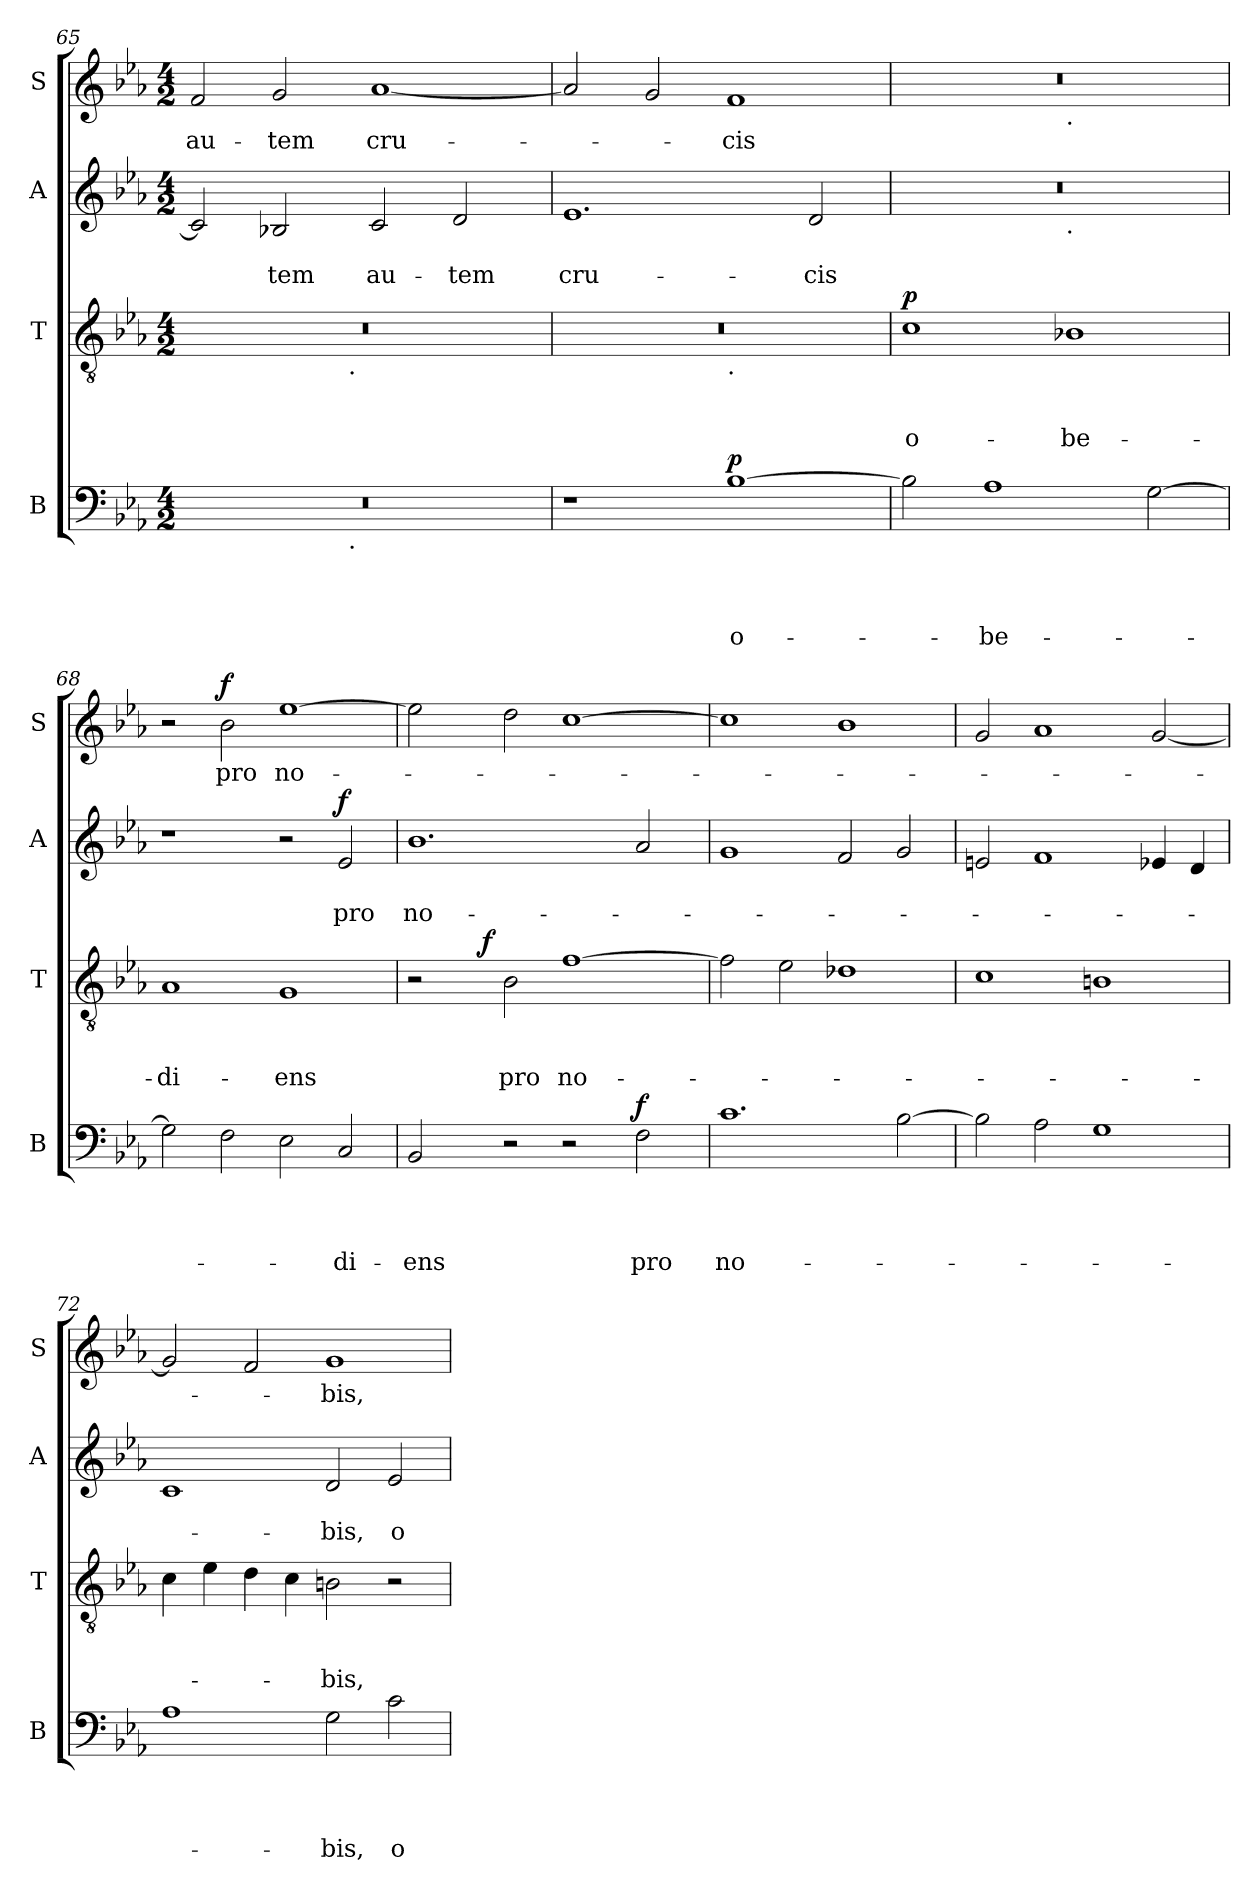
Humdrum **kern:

**kern	**text	**text	**text	**text	**dynam	**kern	**text	**text	**text	**dynam	**kern	**text	**text	**dynam	**kern	**text	**dynam
*part4	*part4	*part4	*part4	*part4	*part4	*part3	*part3	*part3	*part3	*part3	*part2	*part2	*part2	*part2	*part1	*part1	*part1
*staff4	*staff4	*staff4	*staff4	*staff4	*staff4	*staff3	*staff3	*staff3	*staff3	*staff3	*staff2	*staff2	*staff2	*staff2	*staff1	*staff1	*staff1
*I"B	*	*	*	*	*	*I"T	*	*	*	*	*I"A	*	*	*	*I"S	*	*
*I'B	*	*	*	*	*	*I'T	*	*	*	*	*I'A	*	*	*	*I'S	*	*
*clefF4	*	*	*	*	*	*clefGv2	*	*	*	*	*clefG2	*	*	*	*clefG2	*	*
*k[b-e-a-]	*	*	*	*	*	*k[b-e-a-]	*	*	*	*	*k[b-e-a-]	*	*	*	*k[b-e-a-]	*	*
*E-:	*	*	*	*	*	*E-:	*	*	*	*	*E-:	*	*	*	*E-:	*	*
*M4/2	*	*	*	*	*	*M4/2	*	*	*	*	*M4/2	*	*	*	*M4/2	*	*
=65	=65	=65	=65	=65	=65	=65	=65	=65	=65	=65	=65	=65	=65	=65	=65	=65	=65
!	!	!	!	!	!	!	!	!	!	!	!	!	!	!	!	!LO:LY:b	!
*^	*	*	*	*	*	*^	*	*	*	*	*	*	*	*	*	*	*
0r	2...ryy	.	.	.	.	.	0r	2...ryy	.	.	.	.	2c/]	.	.	.	2f/	au-	.
!	!	!	!	!	!	!	!	!	!	!	!	!	!	!	!LO:LY:b	!	!	!LO:LY:b	!
.	.	.	.	.	.	.	.	.	.	.	.	.	2B-X/	.	-tem	.	2g/	-tem	.
!	!	!	!	!	!	!	!	!LO:TX:b:t=.	!	!	!	!	!	!	!	!	!	!	!
!	!LO:TX:b:t=.	!	!	!	!	!	!	!	!	!	!	!	!	!	!	!	!	!	!
.	1ryy	.	.	.	.	.	.	1ryy	.	.	.	.	.	.	.	.	.	.	.
!	!	!	!	!	!	!	!	!	!	!	!	!	!	!	!LO:LY:b	!	!	!LO:LY:b	!
.	.	.	.	.	.	.	.	.	.	.	.	.	2c/	.	au-	.	[<1a-	cru-	.
!	!	!	!	!	!	!	!	!	!	!	!	!	!	!	!LO:LY:b	!	!	!	!
.	.	.	.	.	.	.	.	.	.	.	.	.	2d/	.	-tem	.	.	.	.
.	16ryy	.	.	.	.	.	.	16ryy	.	.	.	.	.	.	.	.	.	.	.
=66	=66	=66	=66	=66	=66	=66	=66	=66	=66	=66	=66	=66	=66	=66	=66	=66	=66	=66	=66
!	!	!	!	!	!	!	!	!	!	!	!	!	!	!	!LO:LY:b	!	!	!	!
*v	*v	*	*	*	*	*	*	*	*	*	*	*	*	*	*	*	*	*	*
1r	.	.	.	.	.	0r	1ryy	.	.	.	.	1.e-	.	cru-	.	2a-/]	.	.
.	.	.	.	.	.	.	.	.	.	.	.	.	.	.	.	2g/	.	.
!	!	!	!	!	!	!	!LO:TX:b:t=.	!	!	!	!	!	!	!	!	!	!	!
!	!	!	!	!LO:LY:b	!LO:DY:a	!	!	!	!	!	!	!	!	!	!	!	!LO:LY:b	!
[>1B-	.	.	.	o-	p	.	1ryy	.	.	.	.	.	.	.	.	1f	-cis	.
!	!	!	!	!	!	!	!	!	!	!	!	!	!	!LO:LY:b	!	!	!	!
.	.	.	.	.	.	.	.	.	.	.	.	2d/	.	-cis	.	.	.	.
=67	=67	=67	=67	=67	=67	=67	=67	=67	=67	=67	=67	=67	=67	=67	=67	=67	=67	=67
!	!	!	!	!	!	!	!	!	!	!LO:LY:b	!LO:DY:a	!	!	!	!	!	!	!
*	*	*	*	*	*	*v	*v	*	*	*	*	*^	*	*	*	*^	*	*
2B-\]	.	.	.	.	.	1c	.	.	o-	p	0r	1ryy	.	.	.	0r	1ryy	.	.
!	!	!	!	!LO:LY:b	!	!	!	!	!	!	!	!	!	!	!	!	!	!	!
1A-	.	.	.	-be-	.	.	.	.	.	.	.	.	.	.	.	.	.	.	.
!	!	!	!	!	!	!	!	!	!	!	!	!	!	!	!	!	!LO:TX:b:t=.	!	!
!	!	!	!	!	!	!	!	!	!	!	!	!LO:TX:b:t=.	!	!	!	!	!	!	!
!	!	!	!	!	!	!	!	!	!LO:LY:b	!	!	!	!	!	!	!	!	!	!
.	.	.	.	.	.	1B-X	.	.	-be-	.	.	1ryy	.	.	.	.	1ryy	.	.
[<2G\	.	.	.	.	.	.	.	.	.	.	.	.	.	.	.	.	.	.	.
!!LO:LB:g=z
=68	=68	=68	=68	=68	=68	=68	=68	=68	=68	=68	=68	=68	=68	=68	=68	=68	=68	=68	=68
!	!	!	!	!	!	!	!	!	!LO:LY:b	!	!	!	!	!	!	!	!	!	!
*	*	*	*	*	*	*	*	*	*	*	*v	*v	*	*	*	*	*	*	*
*	*	*	*	*	*	*	*	*	*	*	*	*	*	*	*v	*v	*	*
2G\]	.	.	.	.	.	1A-	.	.	-di-	.	1r	.	.	.	2r	.	.
!	!	!	!	!	!	!	!	!	!	!	!	!	!	!	!	!LO:LY:b	!LO:DY:a
2F\	.	.	.	.	.	.	.	.	.	.	.	.	.	.	2b-\	pro	f
!	!	!	!	!	!	!	!	!	!LO:LY:b	!	!	!	!	!	!	!LO:LY:b	!
2E-\	.	.	.	.	.	1G	.	.	-ens	.	2r	.	.	.	[>1ee-	no-	.
!	!	!	!	!LO:LY:b	!	!	!	!	!	!	!	!	!LO:LY:b	!LO:DY:a	!	!	!
2C/	.	.	.	-di-	.	.	.	.	.	.	2e-/	.	pro	f	.	.	.
=69	=69	=69	=69	=69	=69	=69	=69	=69	=69	=69	=69	=69	=69	=69	=69	=69	=69
!	!	!	!	!LO:LY:b	!	!	!	!	!	!	!	!	!LO:LY:b	!	!	!	!
*	*	*	*	*	*	*^	*	*	*	*	*	*	*	*	*	*	*
2BB-/	.	.	.	-ens	.	2r	4ryy	.	.	.	.	1.b-	.	no-	.	2ee-\]	.	.
.	.	.	.	.	.	.	8ryy	.	.	.	.	.	.	.	.	.	.	.
.	.	.	.	.	.	.	32ryy	.	.	.	.	.	.	.	.	.	.	.
!	!	!	!	!	!	!	!	!	!	!	!LO:DY:a	!	!	!	!	!	!	!
.	.	.	.	.	.	.	1ryy	.	.	.	f	.	.	.	.	.	.	.
!	!	!	!	!	!	!	!	!	!	!LO:LY:b	!	!	!	!	!	!	!	!
2r	.	.	.	.	.	2B-\	.	.	.	pro	.	.	.	.	.	2dd\	.	.
!	!	!	!	!	!	!	!	!	!	!LO:LY:b	!	!	!	!	!	!	!	!
2r	.	.	.	.	.	[>1f	.	.	.	no-	.	.	.	.	.	[>1cc	.	.
.	.	.	.	.	.	.	2ryy	.	.	.	.	.	.	.	.	.	.	.
!	!	!	!	!LO:LY:b	!LO:DY:a	!	!	!	!	!	!	!	!	!	!	!	!	!
2F\	.	.	.	pro	f	.	.	.	.	.	.	2a-/	.	.	.	.	.	.
.	.	.	.	.	.	.	16.ryy	.	.	.	.	.	.	.	.	.	.	.
=70	=70	=70	=70	=70	=70	=70	=70	=70	=70	=70	=70	=70	=70	=70	=70	=70	=70	=70
!	!	!	!	!LO:LY:b	!	!	!	!	!	!	!	!	!	!	!	!	!	!
*	*	*	*	*	*	*v	*v	*	*	*	*	*	*	*	*	*	*	*
1.c	.	.	.	no-	.	2f\]	.	.	.	.	1g	.	.	.	1cc]	.	.
.	.	.	.	.	.	2e-\	.	.	.	.	.	.	.	.	.	.	.
.	.	.	.	.	.	1d-X	.	.	.	.	2f/	.	.	.	1b-	.	.
[>2B-\	.	.	.	.	.	.	.	.	.	.	2g/	.	.	.	.	.	.
=71	=71	=71	=71	=71	=71	=71	=71	=71	=71	=71	=71	=71	=71	=71	=71	=71	=71
2B-\]	.	.	.	.	.	1c	.	.	.	.	2en/	.	.	.	2g/	.	.
2A-\	.	.	.	.	.	.	.	.	.	.	1f	.	.	.	1a-	.	.
1G	.	.	.	.	.	1Bn	.	.	.	.	.	.	.	.	.	.	.
.	.	.	.	.	.	.	.	.	.	.	4e-X/	.	.	.	[<2g/	.	.
.	.	.	.	.	.	.	.	.	.	.	4d/	.	.	.	.	.	.
=72	=72	=72	=72	=72	=72	=72	=72	=72	=72	=72	=72	=72	=72	=72	=72	=72	=72
1A-	.	.	.	.	.	4c\	.	.	.	.	1c	.	.	.	2g/]	.	.
.	.	.	.	.	.	4e-\	.	.	.	.	.	.	.	.	.	.	.
.	.	.	.	.	.	4d\	.	.	.	.	.	.	.	.	2f/	.	.
.	.	.	.	.	.	4c\	.	.	.	.	.	.	.	.	.	.	.
!	!	!	!	!LO:LY:b	!	!	!	!	!LO:LY:b	!	!	!	!LO:LY:b	!	!	!LO:LY:b	!
2G\	.	.	.	-bis,	.	2Bn\	.	.	-bis,	.	2d/	.	-bis,	.	1g	-bis,	.
!	!	!	!	!LO:LY:b	!	!	!	!	!	!	!	!	!LO:LY:b	!	!	!	!
2c\	.	.	.	o-	.	2r	.	.	.	.	2e-/	.	o-	.	.	.	.
=	=	=	=	=	=	=	=	=	=	=	=	=	=	=	=	=	=
*-	*-	*-	*-	*-	*-	*-	*-	*-	*-	*-	*-	*-	*-	*-	*-	*-	*-
